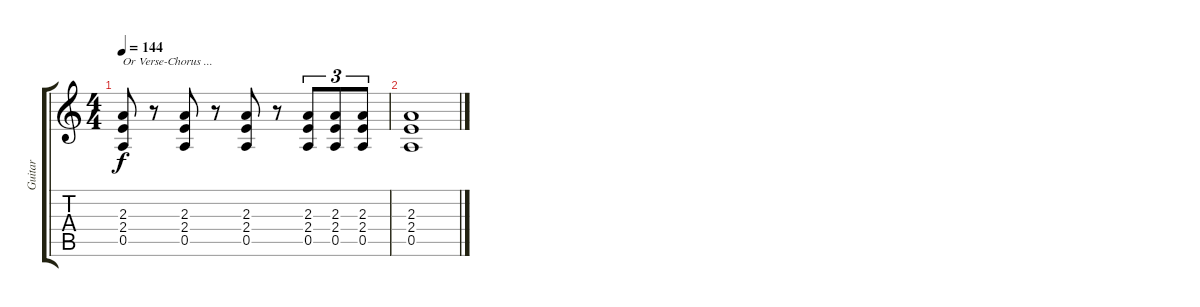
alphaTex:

\track ("Guitar" "Guitar") {instrument distortionguitar}
\staff {score tabs}
\tuning (E4 B3 G3 D3 A2 E2) {hide}
\ts (4 4)
\tempo 144
\clef g2
\ks c
(2.3 2.4 0.5).8{txt "Or Verse-Chorus ..." dy f} r.8 (2.3 2.4 0.5).8 r.8 (2.3 2.4 0.5).8 r.8 (2.3 2.4 0.5).8{tu (3 2)} (2.3 2.4 0.5).8{tu (3 2)} (2.3 2.4 0.5).8{tu (3 2)} |
(2.3 2.4 0.5).1
